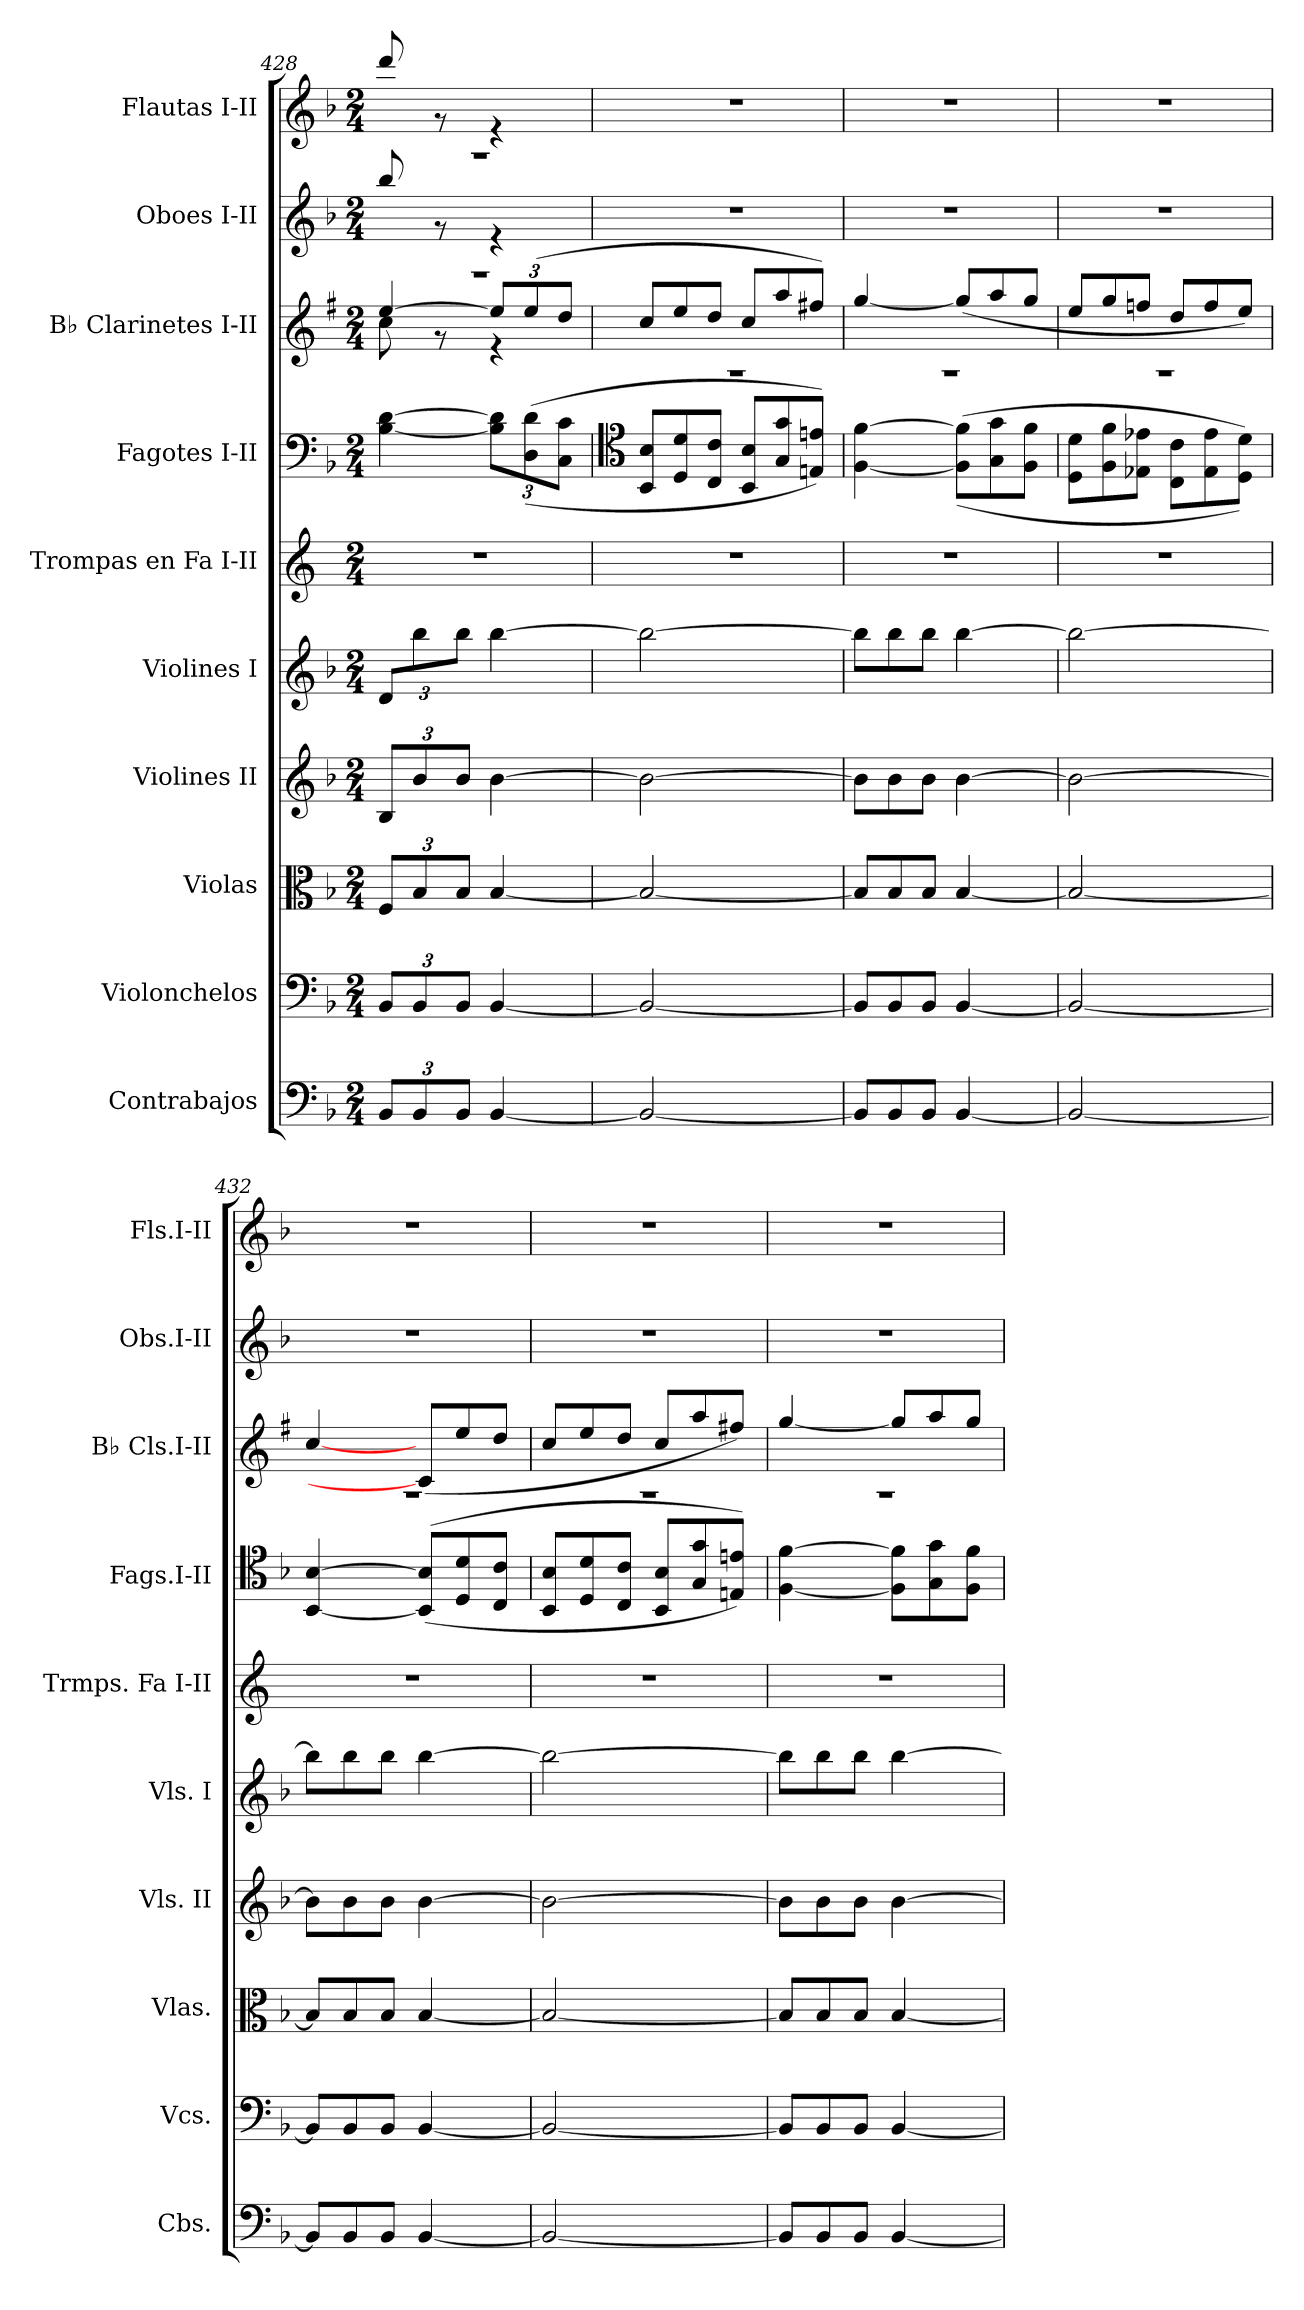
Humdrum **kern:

**kern	**kern	**kern	**kern	**kern	**kern	**kern	**kern	**kern	**kern
*part10	*part9	*part8	*part7	*part6	*part5	*part4	*part3	*part2	*part1
*staff10	*staff9	*staff8	*staff7	*staff6	*staff5	*staff4	*staff3	*staff2	*staff1
*I"Contrabajos	*I"Violonchelos	*I"Violas	*I"Violines II	*I"Violines I	*I"Trompas en Fa I-II	*I"Fagotes I-II	*I"B♭ Clarinetes I-II	*I"Oboes I-II	*I"Flautas I-II
*I'Cbs.	*I'Vcs.	*I'Vlas.	*I'Vls. II	*I'Vls. I	*I'Trmps. Fa I-II	*I'Fags.I-II	*I'B♭ Cls.I-II	*I'Obs.I-II	*I'Fls.I-II
!!LO:PB:g=z
*clefF4	*clefF4	*clefC3	*clefG2	*clefG2	*clefG2	*clefF4	*clefG2	*clefG2	*clefG2
*ITrd7c12	*	*	*	*	*ITrd4c7	*	*ITrd1c2	*	*
*k[b-]	*k[b-]	*k[b-]	*k[b-]	*k[b-]	*k[b-]	*k[b-]	*k[b-]	*k[b-]	*k[b-]
*M2/4	*M2/4	*M2/4	*M2/4	*M2/4	*M2/4	*M2/4	*M2/4	*M2/4	*M2/4
*Xbrackettup	*Xbrackettup	*Xbrackettup	*Xbrackettup	*Xbrackettup	*	*	*	*	*
=428	=428	=428	=428	=428	=428	=428	=428	=428	=428
*	*	*	*	*	*	*	*^	*^	*^
12BBB-/L	12BB-/L	12F/L	12B-/L	12d/L	2r	[4B-\ [4d\	[4dd/	8b-\	2rF	8bb-/	2rA	8ddd/
12BBB-/	12BB-/	12B-/	12b-/	12bb-\	.	.	.	.	.	.	.	.
.	.	.	.	.	.	.	.	8r	.	8r	.	8r
12BBB-/J	12BB-/J	12B-/J	12b-/J	12bb-\J	.	.	.	.	.	.	.	.
*	*	*	*	*	*	*Xbrackettup	*Xbrackettup	*	*	*	*	*
[4BBB-/	[4BB-/	[4B-/	[4b-\	[4bb-\	.	12B-\] 12d\]L	12dd/L]	4r	.	4r	.	4r
.	.	.	.	.	.	((12D\ 12d\	(12dd/	.	.	.	.	.
.	.	.	.	.	.	12C\ 12c\J	12cc/J	.	.	.	.	.
*	*	*	*	*	*	*	*	*	*v	*v	*	*
*	*	*	*	*	*	*	*	*	*	*v	*v
=429	=429	=429	=429	=429	=429	=429	=429	=429	=429	=429
*	*	*	*	*	*	*clefC4	*	*	*	*
*	*	*	*	*	*	*Xtuplet	*	*Xtuplet	*	*
2BBB-/_	2BB-/_	2B-/_	2b-\_	2bb-\_	2r	12BB-/ 12B-/L	2rA	12b-/L	2r	2r
.	.	.	.	.	.	12D/ 12d/	.	12dd/	.	.
.	.	.	.	.	.	12C/ 12c/J	.	12cc/J	.	.
.	.	.	.	.	.	12BB-/ 12B-/L	.	12b-/L	.	.
.	.	.	.	.	.	12G/ 12g/	.	12gg/	.	.
.	.	.	.	.	.	12En/ 12en/J))	.	12een/J)	.	.
=430	=430	=430	=430	=430	=430	=430	=430	=430	=430	=430
*Xtuplet	*Xtuplet	*Xtuplet	*Xtuplet	*Xtuplet	*	*	*	*	*	*
12BBB-/L]	12BB-/L]	12B-/L]	12b-\L]	12bb-\L]	2r	[4F\ [4f\	2rA	[4ff/	2r	2r
12BBB-/	12BB-/	12B-/	12b-\	12bb-\	.	.	.	.	.	.
12BBB-/J	12BB-/J	12B-/J	12b-\J	12bb-\J	.	.	.	.	.	.
[4BBB-/	[4BB-/	[4B-/	[4b-\	[4bb-\	.	((12F\] 12f\]L	.	(12ff/L]	.	.
.	.	.	.	.	.	12G\ 12g\	.	12gg/	.	.
.	.	.	.	.	.	12F\ 12f\J	.	12ff/J	.	.
=431	=431	=431	=431	=431	=431	=431	=431	=431	=431	=431
2BBB-/_	2BB-/_	2B-/_	2b-\_	2bb-\_	2r	12D\ 12d\L	2rA	12dd/L	2r	2r
.	.	.	.	.	.	12F\ 12f\	.	12ff/	.	.
.	.	.	.	.	.	12E-X\ 12e-X\J	.	12ee-X/J	.	.
.	.	.	.	.	.	12C\ 12c\L	.	12cc/L	.	.
.	.	.	.	.	.	12E-\ 12e-\	.	12ee-/	.	.
.	.	.	.	.	.	12D\ 12d\J))	.	12dd/J)	.	.
!!LO:PB:g=z
=432	=432	=432	=432	=432	=432	=432	=432	=432	=432	=432
12BBB-/L]	12BB-/L]	12B-/L]	12b-\L]	12bb-\L]	2r	[4BB-/ [4B-/	2rA	[4b-/	2r	2r
12BBB-/	12BB-/	12B-/	12b-\	12bb-\	.	.	.	.	.	.
12BBB-/J	12BB-/J	12B-/J	12b-\J	12bb-\J	.	.	.	.	.	.
[4BBB-/	[4BB-/	[4B-/	[4b-\	[4bb-\	.	((12BB-/] 12B-/]L	.	(12B-/L]	.	.
.	.	.	.	.	.	12D/ 12d/	.	12dd/	.	.
.	.	.	.	.	.	12C/ 12c/J	.	12cc/J	.	.
=433	=433	=433	=433	=433	=433	=433	=433	=433	=433	=433
2BBB-/_	2BB-/_	2B-/_	2b-\_	2bb-\_	2r	12BB-/ 12B-/L	2rA	12b-/L	2r	2r
.	.	.	.	.	.	12D/ 12d/	.	12dd/	.	.
.	.	.	.	.	.	12C/ 12c/J	.	12cc/J	.	.
.	.	.	.	.	.	12BB-/ 12B-/L	.	12b-/L	.	.
.	.	.	.	.	.	12G/ 12g/	.	12gg/	.	.
.	.	.	.	.	.	12En/ 12en/J))	.	12een/J)	.	.
=434	=434	=434	=434	=434	=434	=434	=434	=434	=434	=434
12BBB-/L]	12BB-/L]	12B-/L]	12b-\L]	12bb-\L]	2r	[4F\ [4f\	2rA	[4ff/	2r	2r
12BBB-/	12BB-/	12B-/	12b-\	12bb-\	.	.	.	.	.	.
12BBB-/J	12BB-/J	12B-/J	12b-\J	12bb-\J	.	.	.	.	.	.
[4BBB-/	[4BB-/	[4B-/	[4b-\	[4bb-\	.	12F\] 12f\]L	.	12ff/L]	.	.
.	.	.	.	.	.	12G\ 12g\	.	12gg/	.	.
.	.	.	.	.	.	12F\ 12f\J	.	12ff/J	.	.
*	*	*	*	*	*	*	*v	*v	*	*
=	=	=	=	=	=	=	=	=	=
*-	*-	*-	*-	*-	*-	*-	*-	*-	*-
